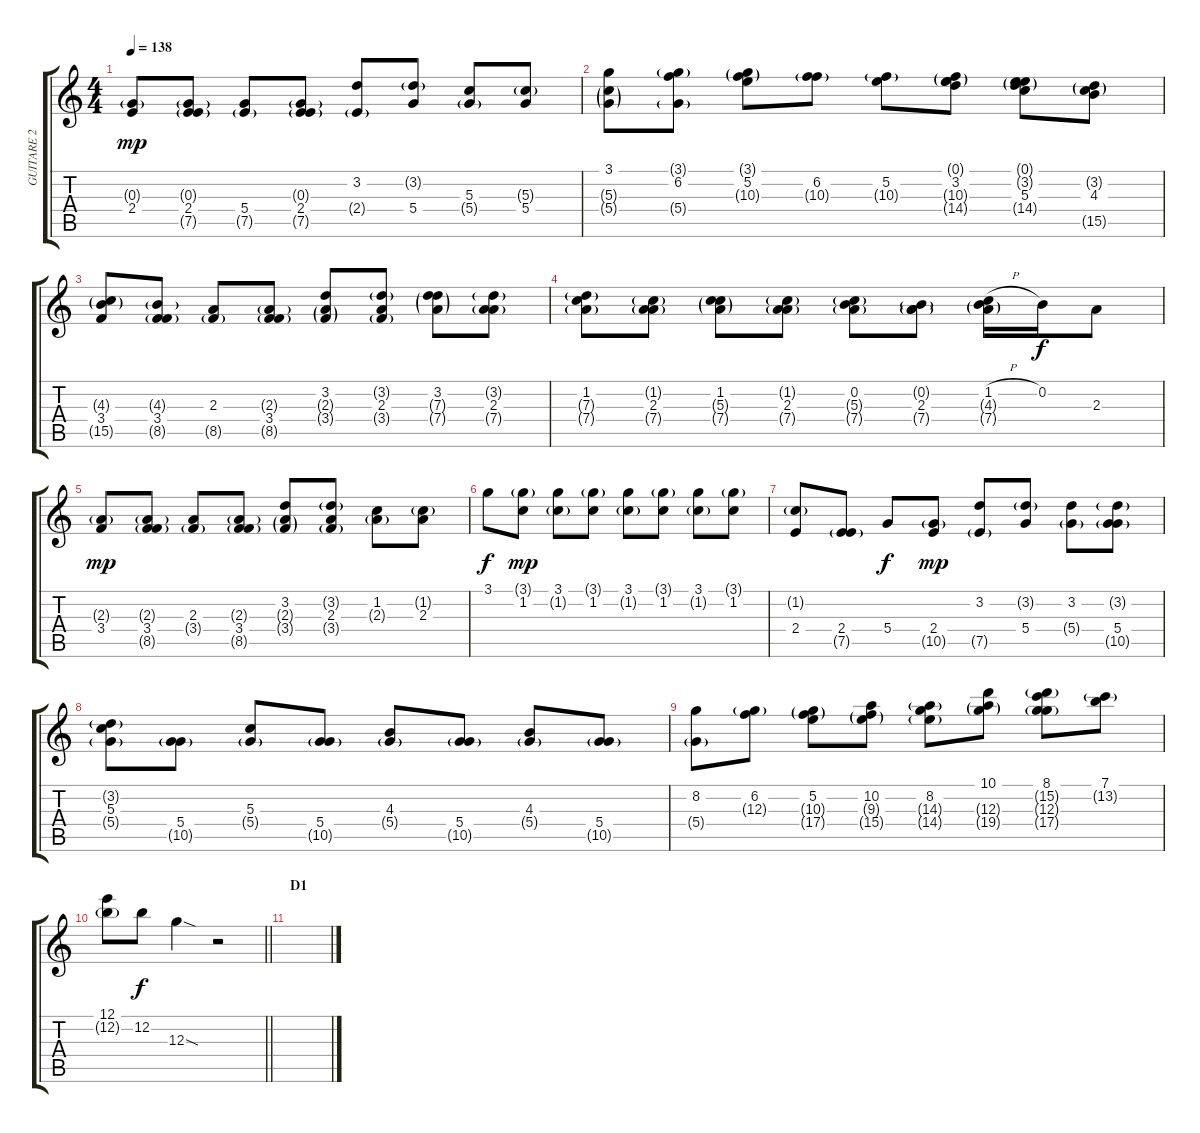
\track ("GUITARE 2" "GUITARE 2") {instrument distortionguitar}
\staff {score tabs}
\tuning (E4 B3 G3 D3 A2 E2) {hide}
\ts (4 4)
\tempo 138
\clef g2
\ks c
(0.3{g} 2.4).8{dy mp} (0.3{g} 2.4 7.5{g}).8 (5.4 7.5{g}).8 (0.3{g} 2.4 7.5{g}).8 (3.2 2.4{g}).8 (3.2{g} 5.4).8 (5.3 5.4{g}).8 (5.3{g} 5.4).8 |
(3.1 5.3{g} 5.4{g}).8 (3.1{g} 6.2 5.4{g}).8 (3.1{g} 5.2 10.3{g}).8 (6.2 10.3{g}).8 (5.2 10.3{g}).8 (0.1{g} 3.2 10.3{g} 14.4{g}).8 (0.1{g} 3.2{g} 5.3 14.4{g}).8 (3.2{g} 4.3 15.5{g}).8 |
(4.3{g} 3.4 15.5{g}).8 (4.3{g} 3.4 8.5{g}).8 (2.3 8.5{g}).8 (2.3{g} 3.4 8.5{g}).8 (3.2 2.3{g} 3.4{g}).8 (3.2{g} 2.3 3.4{g}).8 (3.2 7.3{g} 7.4{g}).8 (3.2{g} 2.3 7.4{g}).8 |
(1.2 7.3{g} 7.4{g}).8 (1.2{g} 2.3 7.4{g}).8 (1.2 5.3{g} 7.4{g}).8 (1.2{g} 2.3 7.4{g}).8 (0.2 5.3{g} 7.4{g}).8 (0.2{g} 2.3 7.4{g}).8 (1.2{h} 4.3{g} 7.4{g}).16 0.2.16{dy f} 2.3.8 |
(2.3{g} 3.4).8{dy mp} (2.3{g} 3.4 8.5{g}).8 (2.3 3.4{g}).8 (2.3{g} 3.4 8.5{g}).8 (3.2 2.3{g} 3.4{g}).8 (3.2{g} 2.3 3.4{g}).8 (1.2 2.3{g}).8 (1.2{g} 2.3).8 |
3.1.8{dy f} (3.1{g} 1.2).8{dy mp} (3.1 1.2{g}).8 (3.1{g} 1.2).8 (3.1 1.2{g}).8 (3.1{g} 1.2).8 (3.1 1.2{g}).8 (3.1{g} 1.2).8 |
(1.2{g} 2.4).8 (2.4 7.5{g}).8 5.4.8{dy f} (2.4 10.5{g}).8{dy mp} (3.2 7.5{g}).8 (3.2{g} 5.4).8 (3.2 5.4{g}).8 (3.2{g} 5.4 10.5{g}).8 |
(3.2{g} 5.3 5.4{g}).8 (5.4 10.5{g}).8 (5.3 5.4{g}).8 (5.4 10.5{g}).8 (4.3 5.4{g}).8 (5.4 10.5{g}).8 (4.3 5.4{g}).8 (5.4 10.5{g}).8 |
(8.2 5.4{g}).8 (6.2 12.3{g}).8 (5.2 10.3{g} 17.4{g}).8 (10.2 9.3{g} 15.4{g}).8 (8.2 14.3{g} 14.4{g}).8 (10.1 12.3{g} 19.4{g}).8 (8.1 15.2{g} 12.3{g} 17.4{g}).8 (7.1 13.2{g}).8 |
\barLineRight lightlight
(12.1 12.2{g}).8 12.2.8{dy f} 12.3{sod}.4 r.2 |
\section ("" "D1")
